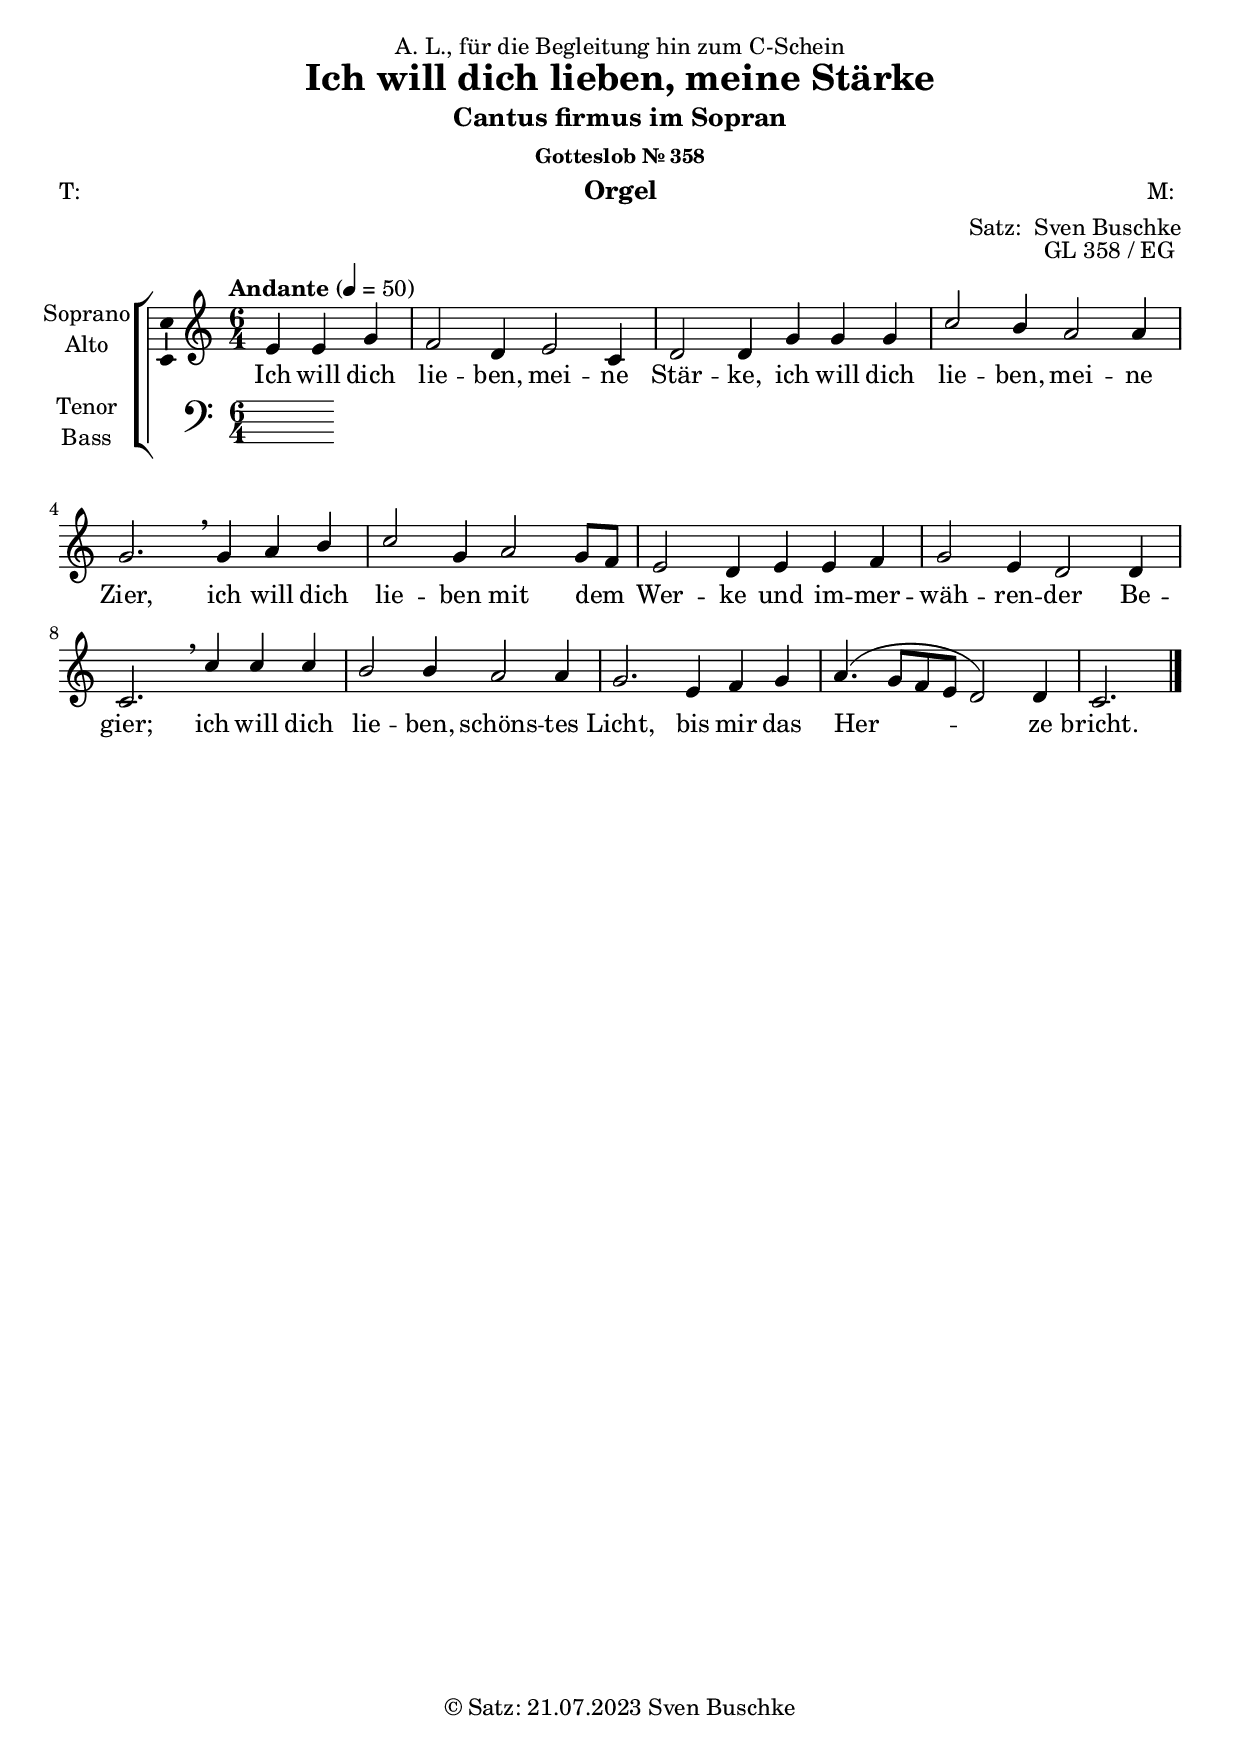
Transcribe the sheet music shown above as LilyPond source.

\version "2.24.1"
\language "english"

\include "predefined-guitar-fretboards.ly"

\header {
  dedication = "A. L., für die Begleitung hin zum C-Schein"
  title = "Ich will dich lieben, meine Stärke"
  subsubtitle = "Gotteslob Nr. 358"
  instrument = "Orgel"
  composer = "M: "
  arranger = \markup { "Satz: " \with-url #"https://buschke.com" "Sven Buschke" }
  poet = "T: "
  meter = ""
  piece = ""
  opus = "GL 358 / EG "
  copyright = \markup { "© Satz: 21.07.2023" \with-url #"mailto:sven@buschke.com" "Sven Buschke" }
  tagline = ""
}

global = {
  \key c \major
  \time 6/4
  \tempo "Andante" 4=50
}

scoreASoprano = \relative c'' {
  \global
  % Music follows here.
  \partial 2.
  e,4 e g
  f2 d4 e2 c4 d2 d4 g g g c2 b4 a2 a4 g2.\breathe
  g4 a b c2 g4 a2 g8 f e2 d4 e e f g2 e4 d2 d4 c2.\breathe
  c'4 c c b2 b4 a2 a4 g2. e4 f g a4.(g8 f e d2) d4 c2.
  \bar "|."
}

scoreAAlto = \relative c' {
  \global
  % Music follows here.
}

scoreATenor = \relative c' {
  \global
  % Music follows here.
}

scoreABass = \relative c {
  \global
  % Music follows here.
}

scoreAVerse = \lyricmode {
  % Lyrics follow here.
  Ich will dich lie -- ben, mei -- ne Stär -- ke,
  ich will dich lie -- ben, mei -- ne Zier,
  ich will dich lie -- ben mit dem _  Wer -- ke
  und im -- mer -- wäh -- ren -- der Be -- gier;
  ich will dich lie -- ben, schöns -- tes Licht,
  bis mir das Her -- ze bricht.
}

scoreAChordNames = \chordmode {
  \global
  \germanChords
  % Chords follow here.
}

scoreAFigBass = \figuremode {
  \global
  % Figures follow here.
}

scoreAChoirPart = \new ChoirStaff <<
  \new Staff \with {
    midiInstrument = "choir aahs"
    instrumentName = \markup \center-column { "Soprano" "Alto" }
  } <<
    \new Voice = "soprano" \with {
      \consists "Ambitus_engraver"
    } { \voiceOne \scoreASoprano }
    \new Voice = "alto" \with {
      \consists "Ambitus_engraver"
      \override Ambitus #'X-offset = #2.0
    } { \voiceTwo \scoreAAlto }
  >>
  \new Lyrics \with {
    \override VerticalAxisGroup #'staff-affinity = #CENTER
  } \lyricsto "soprano" \scoreAVerse
  \new Staff \with {
    midiInstrument = "choir aahs"
    instrumentName = \markup \center-column { "Tenor" "Bass" }
  } <<
    \clef bass
    \new Voice = "tenor" \with {
      \consists "Ambitus_engraver"
    } { \voiceOne \scoreATenor }
    \new Voice = "bass" \with {
      \consists "Ambitus_engraver"
      \override Ambitus #'X-offset = #2.0
    } { \voiceTwo \scoreABass }
  >>
>>

scoreAChordsPart = <<
  \new ChordNames \scoreAChordNames
%   \scoreAChordNames
%   \new FretBoards \scoreAChordNames
>>

scoreABassFiguresPart = \new FiguredBass \with {
  useBassFigureExtenders = ##t
} \scoreAFigBass

\bookpart {
  \header {
      subtitle = "Cantus firmus im Sopran"
  }
  \score {
    <<
      \scoreAChoirPart
      \scoreAChordsPart
      \scoreABassFiguresPart
    >>
    \layout { }
    \midi {
      \tempo 4=100
    }
  }
}

scoreBSoprano = \relative c'' {
  \global
  % Music follows here.
}

scoreBAlto = \relative c' {
  \global
  % Music follows here.
}

scoreBTenor = \relative c' {
  \global
  % Music follows here.
}

scoreBBass = \relative c {
  \global
  % Music follows here.
}

scoreBVerse = \lyricmode {
  % Lyrics follow here.
    Ich will dich lie -- ben, o mein Le -- ben,
  als mei -- nen al -- ler -- bes -- ten Freund;
  ich will dich lie -- ben und er -- he -- ben,
  so -- lan -- ge mich dein Glanz be -- scheint;
  ich will dich lie -- ben, Got -- tes Lamm,
  als mei -- nen Bräu -- ti -- gam.
}

scoreBChordNames = \chordmode {
  \global
  \germanChords
  % Chords follow here.
}

scoreBFigBass = \figuremode {
  \global
  % Figures follow here.
}

scoreBChoirPart = \new ChoirStaff <<
  \new Staff \with {
    midiInstrument = "choir aahs"
    instrumentName = \markup \center-column { "Soprano" "Alto" }
  } <<
    \new Voice = "soprano" \with {
      \consists "Ambitus_engraver"
    } { \voiceOne \scoreBSoprano }
    \new Voice = "alto" \with {
      \consists "Ambitus_engraver"
      \override Ambitus #'X-offset = #2.0
    } { \voiceTwo \scoreBAlto }
  >>
  \new Lyrics \with {
    \override VerticalAxisGroup #'staff-affinity = #CENTER
  } \lyricsto "soprano" \scoreBVerse
  \new Staff \with {
    midiInstrument = "choir aahs"
    instrumentName = \markup \center-column { "Tenor" "Bass" }
  } <<
    \clef bass
    \new Voice = "tenor" \with {
      \consists "Ambitus_engraver"
    } { \voiceOne \scoreBTenor }
    \new Voice = "bass" \with {
      \consists "Ambitus_engraver"
      \override Ambitus #'X-offset = #2.0
    } { \voiceTwo \scoreBBass }
  >>
>>

scoreBChordsPart = <<
  \new ChordNames \scoreBChordNames
%   \scoreBChordNames
%   \new FretBoards \scoreBChordNames
>>

scoreBBassFiguresPart = \new FiguredBass \with {
  useBassFigureExtenders = ##t
} \scoreBFigBass

\bookpart {
  \header {
      subtitle = "Cantus firmus im Tenor"
  }
  \score {
    <<
      \scoreBChoirPart
      \scoreBChordsPart
      \scoreBBassFiguresPart
    >>
    \layout { }
    \midi {
      \tempo 4=100
    }
  }
}

scoreCSoprano = \relative c'' {
  \global
  % Music follows here.
}

scoreCAlto = \relative c' {
  \global
  % Music follows here.
}

scoreCTenor = \relative c' {
  \global
  % Music follows here.
}

scoreCBass = \relative c {
  \global
  % Music follows here.
}

scoreCVerse = \lyricmode {
  % Lyrics follow here.
    Ach, dass ich dich so spät er -- kann -- te,
  du hoch -- ge -- lob -- te Schön -- heit du,
  dass ich nicht eher mein dich nann -- te,
  du höchs -- tes Gut und wah -- re Ruh;
  es ist mir leid, ich bin be -- trübt,
  dass ich so spät ge -- liebt.
}

scoreCChordNames = \chordmode {
  \global
  \germanChords
  % Chords follow here.
}

scoreCFigBass = \figuremode {
  \global
  % Figures follow here.
}

scoreCChoirPart = \new ChoirStaff <<
  \new Staff \with {
    midiInstrument = "choir aahs"
    instrumentName = \markup \center-column { "Soprano" "Alto" }
  } <<
    \new Voice = "soprano" \with {
      \consists "Ambitus_engraver"
    } { \voiceOne \scoreCSoprano }
    \new Voice = "alto" \with {
      \consists "Ambitus_engraver"
      \override Ambitus #'X-offset = #2.0
    } { \voiceTwo \scoreCAlto }
  >>
  \new Lyrics \with {
    \override VerticalAxisGroup #'staff-affinity = #CENTER
  } \lyricsto "soprano" \scoreCVerse
  \new Staff \with {
    midiInstrument = "choir aahs"
    instrumentName = \markup \center-column { "Tenor" "Bass" }
  } <<
    \clef bass
    \new Voice = "tenor" \with {
      \consists "Ambitus_engraver"
    } { \voiceOne \scoreCTenor }
    \new Voice = "bass" \with {
      \consists "Ambitus_engraver"
      \override Ambitus #'X-offset = #2.0
    } { \voiceTwo \scoreCBass }
  >>
>>

scoreCChordsPart = <<
  \new ChordNames \scoreCChordNames
%   \scoreCChordNames
%   \new FretBoards \scoreCChordNames
>>

scoreCBassFiguresPart = \new FiguredBass \with {
  useBassFigureExtenders = ##t
} \scoreCFigBass

\bookpart {
  \header {
      subtitle = "Cantus firmus im Bass"
  }
  \score {
    <<
      \scoreCChoirPart
      \scoreCChordsPart
      \scoreCBassFiguresPart
    >>
    \layout { }
    \midi {
      \tempo 4=100
    }
  }
}

scoreDSoprano = \relative c'' {
  \global
  % Music follows here.
}

scoreDAlto = \relative c' {
  \global
  % Music follows here.
}

scoreDTenor = \relative c' {
  \global
  % Music follows here.
}

scoreDBass = \relative c {
  \global
  % Music follows here.
}

scoreDVerse = \lyricmode {
  % Lyrics follow here.
  Ich lief ver -- irrt und war ver -- blen -- det,
  ich such -- te dich und fand dich nicht;
  ich hat -- te mich von dir ge -- wen -- det
  und lieb -- te das ge -- schaff -- ne Licht.
  Nun aber ist’s durch dich ge -- schehn,
  dass ich dich hab er -- sehn.
}

scoreDChordNames = \chordmode {
  \global
  \germanChords
  % Chords follow here.
}

scoreDFigBass = \figuremode {
  \global
  % Figures follow here.
}

scoreDChoirPart = \new ChoirStaff <<
  \new Staff \with {
    midiInstrument = "choir aahs"
    instrumentName = \markup \center-column { "Soprano" "Alto" }
  } <<
    \new Voice = "soprano" \with {
      \consists "Ambitus_engraver"
    } { \voiceOne \scoreDSoprano }
    \new Voice = "alto" \with {
      \consists "Ambitus_engraver"
      \override Ambitus #'X-offset = #2.0
    } { \voiceTwo \scoreDAlto }
  >>
  \new Lyrics \with {
    \override VerticalAxisGroup #'staff-affinity = #CENTER
  } \lyricsto "soprano" \scoreDVerse
  \new Staff \with {
    midiInstrument = "choir aahs"
    instrumentName = \markup \center-column { "Tenor" "Bass" }
  } <<
    \clef bass
    \new Voice = "tenor" \with {
      \consists "Ambitus_engraver"
    } { \voiceOne \scoreDTenor }
    \new Voice = "bass" \with {
      \consists "Ambitus_engraver"
      \override Ambitus #'X-offset = #2.0
    } { \voiceTwo \scoreDBass }
  >>
>>

scoreDChordsPart = <<
  \new ChordNames \scoreDChordNames
%   \scoreDChordNames
%   \new FretBoards \scoreDChordNames
>>

scoreDBassFiguresPart = \new FiguredBass \with {
  useBassFigureExtenders = ##t
} \scoreDFigBass

\bookpart {
  \header {
      subtitle = "Cantus firmus im Alt"
  }
  \score {
    <<
      \scoreDChoirPart
      \scoreDChordsPart
      \scoreDBassFiguresPart
    >>
    \layout { }
    \midi {
      \tempo 4=100
    }
  }
}